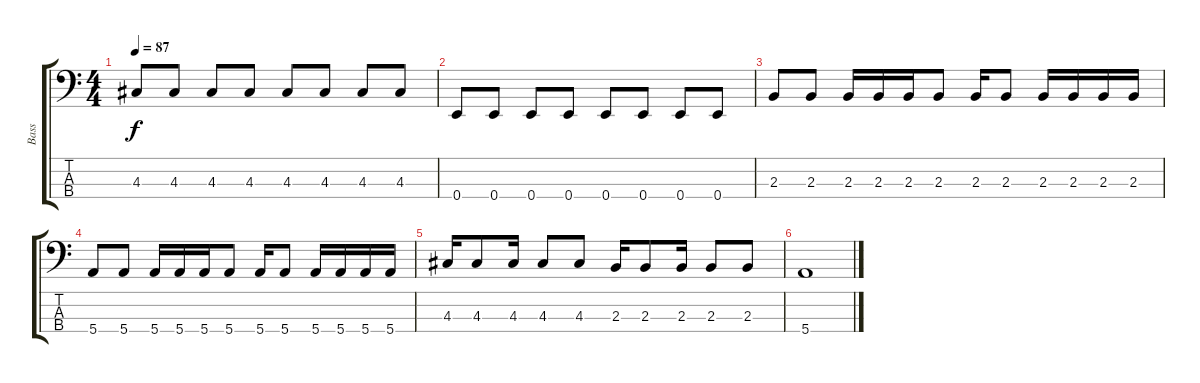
\track ("Bass" "Bass") {instrument electricbassfinger}
\staff {score tabs}
\tuning (G2 D2 A1 E1) {hide}
\ts (4 4)
\tempo 87
\clef f4
\ks c
4.3.8{dy f} 4.3.8 4.3.8 4.3.8 4.3.8 4.3.8 4.3.8 4.3.8 |
0.4.8 0.4.8 0.4.8 0.4.8 0.4.8 0.4.8 0.4.8 0.4.8 |
2.3.8 2.3.8 2.3.16 2.3.16 2.3.16 2.3.8 2.3.16 2.3.8 2.3.16 2.3.16 2.3.16 2.3.16 |
5.4.8 5.4.8 5.4.16 5.4.16 5.4.16 5.4.8 5.4.16 5.4.8 5.4.16 5.4.16 5.4.16 5.4.16 |
4.3.16 4.3.8 4.3.16 4.3.8 4.3.8 2.3.16 2.3.8 2.3.16 2.3.8 2.3.8 |
5.4.1
